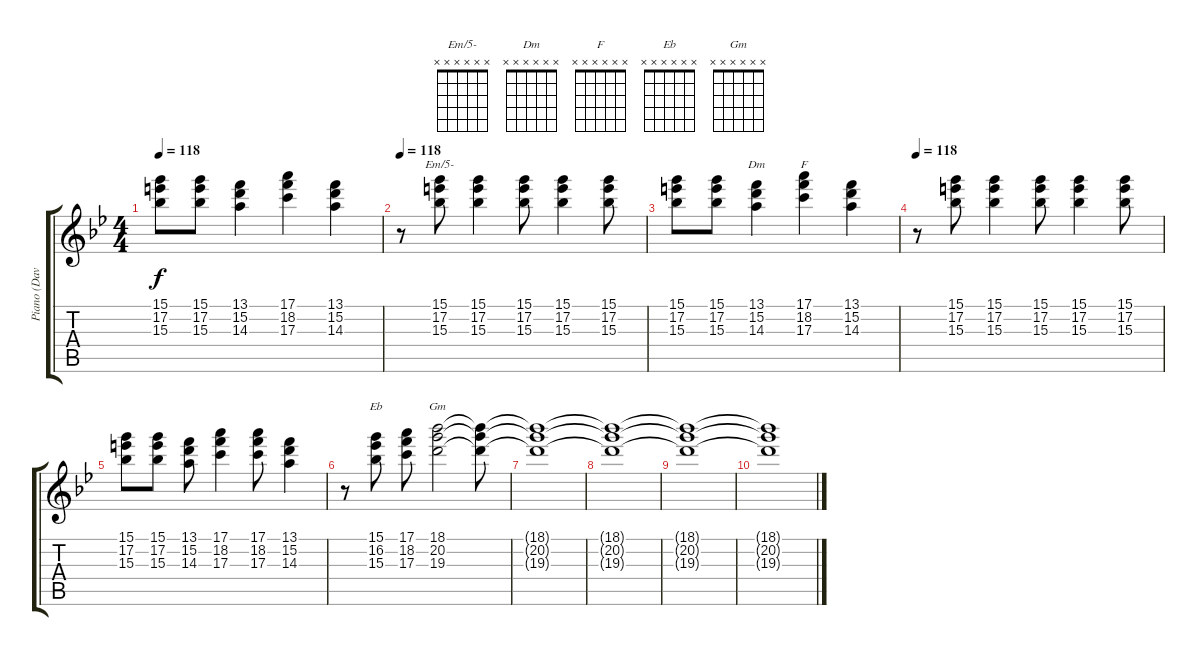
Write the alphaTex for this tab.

\track ("Piano (Davies)" "Piano (Dav") {instrument acousticgrandpiano}
\staff {score tabs}
\tuning (E5 B4 G4 D4 A3 D3) {hide}
\chord ("Em/5-" x x x x x x)
\chord ("Dm" x x x x x x)
\chord ("F" x x x x x x)
\chord ("Eb" x x x x x x)
\chord ("Gm" x x x x x x)
\ts (4 4)
\tempo 118
\clef g2
\ks bb
(15.1{t} 17.2{t} 15.3{t}).8{dy f} (15.1 17.2 15.3).8 (13.1 15.2 14.3).4 (17.1 18.2 17.3).4 (13.1 15.2 14.3).4 |
\tempo 118
r.8 (15.1 17.2 15.3).8{ch "Em/5-"} (15.1 17.2 15.3).4 (15.1 17.2 15.3).8 (15.1 17.2 15.3).4 (15.1 17.2 15.3).8 |
(15.1 17.2 15.3).8 (15.1 17.2 15.3).8 (13.1 15.2 14.3).4{ch "Dm"} (17.1 18.2 17.3).4{ch "F"} (13.1 15.2 14.3).4 |
\tempo 118
r.8 (15.1 17.2 15.3).8 (15.1 17.2 15.3).4 (15.1 17.2 15.3).8 (15.1 17.2 15.3).4 (15.1 17.2 15.3).8 |
(15.1 17.2 15.3).8 (15.1 17.2 15.3).8 (13.1 15.2 14.3).8 (17.1 18.2 17.3).4 (17.1 18.2 17.3).8 (13.1 15.2 14.3).4 |
r.8 (15.1 16.2 15.3).8{ch "Eb"} (17.1 18.2 17.3).8 (18.1 20.2 19.3).2{ch "Gm"} (18.1{t} 20.2{t} 19.3{t}).8 |
(18.1{t} 20.2{t} 19.3{t}).1{volume 0} |
(18.1{t} 20.2{t} 19.3{t}).1 |
(18.1{t} 20.2{t} 19.3{t}).1 |
(18.1{t} 20.2{t} 19.3{t}).1
